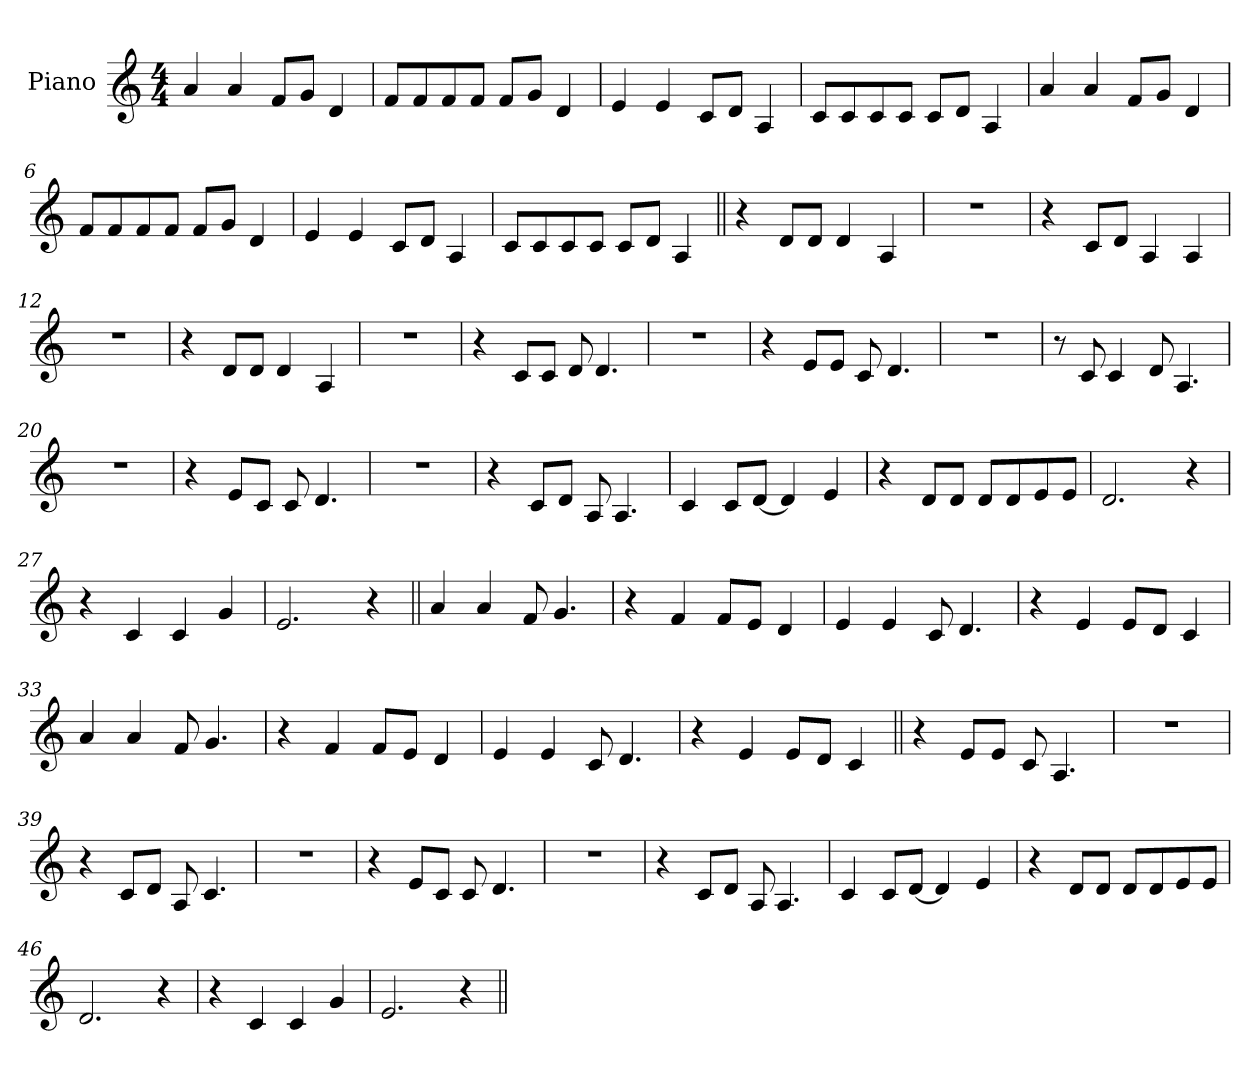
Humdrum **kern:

**kern
*part1
*staff1
*I"Piano
*I'Pno.
*clefG2
*k[]
*M4/4
=1
4a!
4a!
8f!L
8g!J
4d!
=2
8f!L
8f!
8f!
8f!J
8f!L
8g!J
4d!
=3
4e!
4e!
8c!L
8d!J
4A!
=4
8c!L
8c!
8c!
8c!J
8c!L
8d!J
4A!
=5
4a!
4a!
8f!L
8g!J
4d!
=6
8f!L
8f!
8f!
8f!J
8f!L
8g!J
4d!
=7
4e!
4e!
8c!L
8d!J
4A!
=8
8c!L
8c!
8c!
8c!J
8c!L
8d!J
4A!
=9||
4r
8dL
8dJ
4d
4A
=10
1r
=11
4r
8cL
8dJ
4A
4A
=12
1r
=13
4r
8dL
8dJ
4d
4A
=14
1r
=15
4r
8cL
8cJ
8d
4.d
=16
1r
=17
4r
8eL
8eJ
8c
4.d
=18
1r
=19
8r
8c
4c
8d
4.A
=20
1r
=21
4r
8eL
8cJ
8c
4.d
=22
1r
=23
4r
8cL
8dJ
8A
4.A
=24
4c
8cL
[8dJ
4d]
4e
=25
4r
8dL
8dJ
8dL
8d
8e
8eJ
=26
2.d
4r
=27
4r
4c
4c
4g
=28
2.e
4r
=29||
4a
4a
8f
4.g
=30
4r
4f
8fL
8eJ
4d
=31
4e
4e
8c
4.d
=32
4r
4e
8eL
8dJ
4c
=33
4a
4a
8f
4.g
=34
4r
4f
8fL
8eJ
4d
=35
4e
4e
8c
4.d
=36
4r
4e
8eL
8dJ
4c
=37||
4r
8eL
8eJ
8c
4.A
=38
1r
=39
4r
8cL
8dJ
8A
4.c
=40
1r
=41
4r
8eL
8cJ
8c
4.d
=42
1r
=43
4r
8cL
8dJ
8A
4.A
=44
4c
8cL
[8dJ
4d]
4e
=45
4r
8dL
8dJ
8dL
8d
8e
8eJ
=46
2.d
4r
=47
4r
4c
4c
4g
=48
2.e
4r
=||
*-
